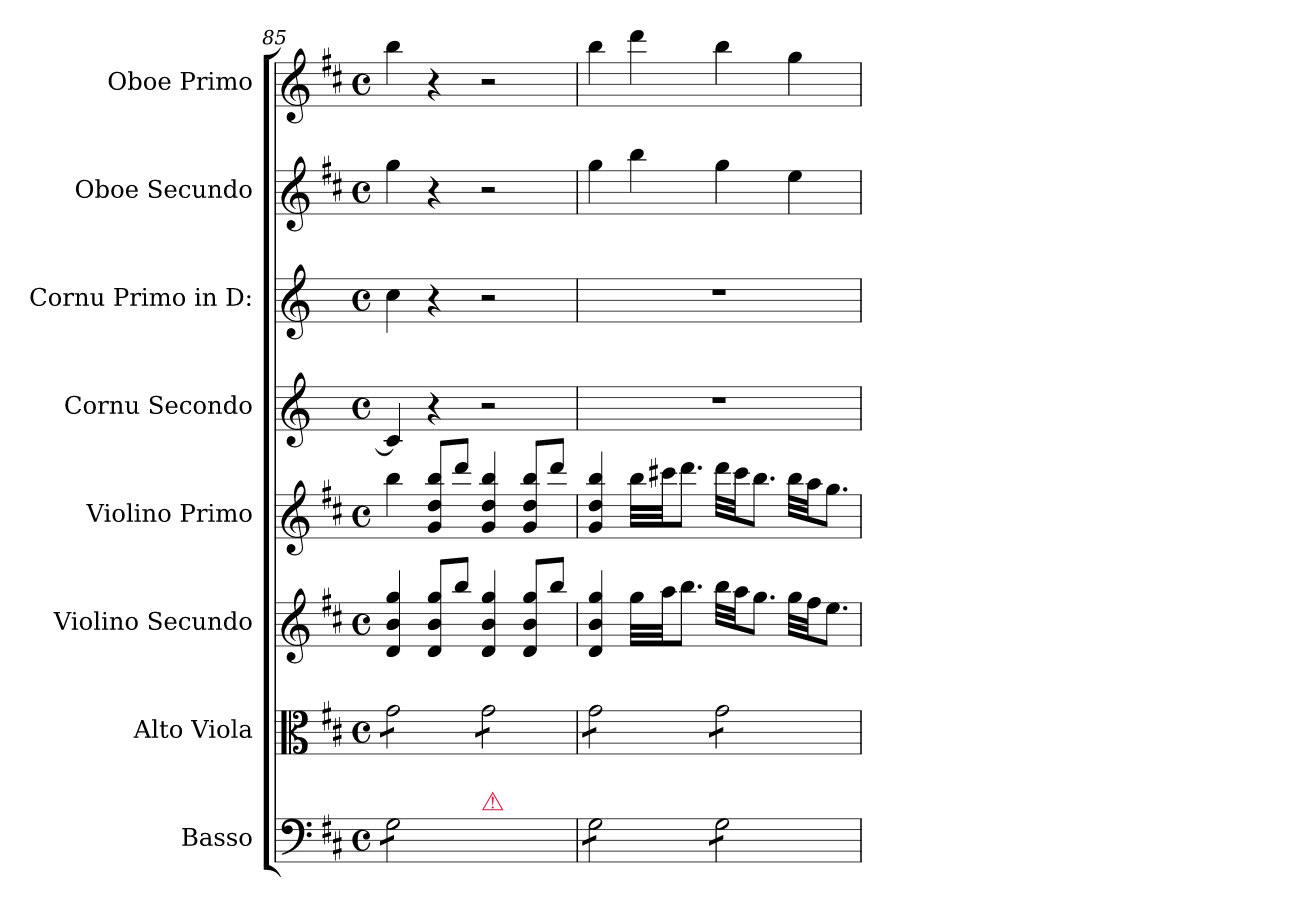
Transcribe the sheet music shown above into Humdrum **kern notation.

**kern	**kern	**kern	**kern	**kern	**kern	**kern	**kern
*part8	*part7	*part6	*part5	*part4	*part3	*part2	*part1
*staff8	*staff7	*staff6	*staff5	*staff4	*staff3	*staff2	*staff1
*I"Basso	*I"Alto Viola	*I"Violino Secundo	*I"Violino Primo	*I"Cornu Secondo	*I"Cornu Primo in D:	*I"Oboe Secundo	*I"Oboe Primo
*	*I'Vla	*	*I'Vn I	*	*I'Cor I	*	*I'Ob I
*clefF4	*clefC3	*clefG2	*clefG2	*clefG2	*clefG2	*clefG2	*clefG2
*	*	*	*	*ITrd-1c-2	*ITrd-1c-2	*	*
*k[f#c#]	*k[f#c#]	*k[f#c#]	*k[f#c#]	*k[f#c#]	*k[f#c#]	*k[f#c#]	*k[f#c#]
*D:	*D:	*D:	*D:	*D:	*D:	*D:	*D:
*M4/4	*M4/4	*M4/4	*M4/4	*M4/4	*M4/4	*M4/4	*M4/4
*met(c)	*met(c)	*met(c)	*met(c)	*met(c)	*met(c)	*met(c)	*met(c)
=85	=85	=85	=85	=85	=85	=85	=85
*tremolo	*	*	*	*	*	*	*
*	*tremolo	*	*	*	*	*	*
8G\L	8g\L	4d/ 4b/ 4gg/	4bb\	4d/]	4dd\	4gg\	4bb\
8G\	8g\	.	.	.	.	.	.
8G\	8g\	8d/ 8b/ 8gg/L	8g/ 8dd/ 8bb/L	4r	4r	4r	4r
8G\J	8g\J	8bb/J	8ddd/J	.	.	.	.
*Xtremolo	*	*	*	*	*	*	*
!LO:TX:a:color=crimson:t=⚠	!	!	!	!	!	!	!
2G\yy	8g\L	4d/ 4b/ 4gg/	4g/ 4dd/ 4bb/	2r	2r	2r	2r
.	8g\	.	.	.	.	.	.
.	8g\	8d/ 8b/ 8gg/L	8g/ 8dd/ 8bb/L	.	.	.	.
.	8g\J	8bb/J	8ddd/J	.	.	.	.
=86	=86	=86	=86	=86	=86	=86	=86
*tremolo	*	*	*	*	*	*	*
8G\L	8g\L	4d/ 4b/ 4gg/	4g/ 4dd/ 4bb/	1r	1r	4gg\	4bb\
8G\	8g\	.	.	.	.	.	.
8G\	8g\	32gg\LLL	32bb\LLL	.	.	4bb\	4ddd\
.	.	32aa\JJ	32ccc#X\JJ	.	.	.	.
.	.	8.bb\J	8.ddd\J	.	.	.	.
8G\J	8g\J	.	.	.	.	.	.
8G\L	8g\L	32bb\LLL	32ddd\LLL	.	.	4gg\	4bb\
.	.	32aa\JJ	32ccc#\JJ	.	.	.	.
.	.	8.gg\J	8.bb\J	.	.	.	.
8G\	8g\	.	.	.	.	.	.
8G\	8g\	32gg\LLL	32bb\LLL	.	.	4ee\	4gg\
.	.	32ff#\JJ	32aa\JJ	.	.	.	.
.	.	8.ee\J	8.gg\J	.	.	.	.
8G\J	8g\J	.	.	.	.	.	.
*	*Xtremolo	*	*	*	*	*	*
*Xtremolo	*	*	*	*	*	*	*
=	=	=	=	=	=	=	=
*-	*-	*-	*-	*-	*-	*-	*-
